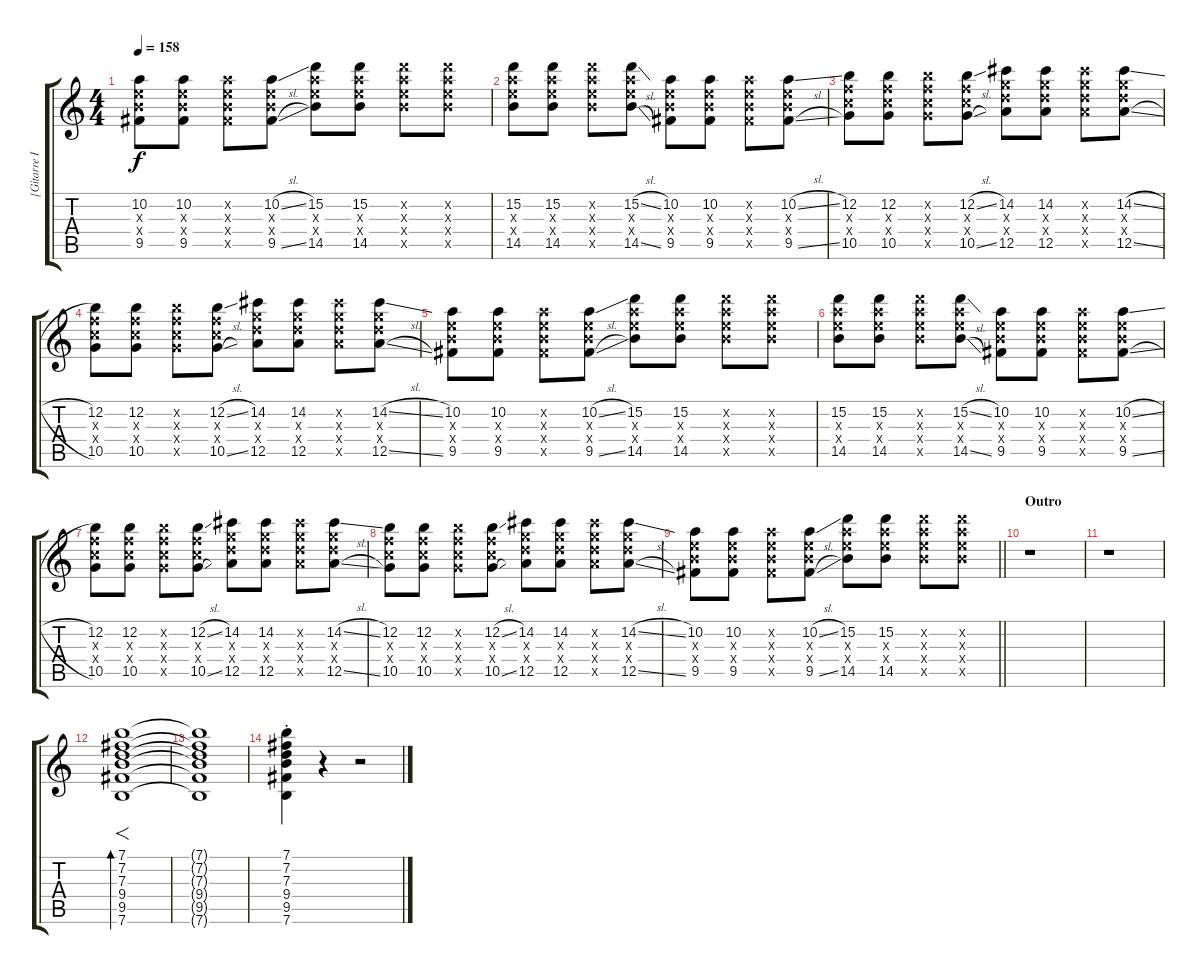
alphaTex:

\track ("[Gitarre II]" "[Gitarre I") {instrument overdrivenguitar}
\staff {score tabs}
\tuning (E4 B3 G3 D3 A2 E2) {hide}
\ts (4 4)
\tempo 158
\clef g2
\ks c
(10.2 9.3{x} 9.4{x} 9.5).8{dy f} (10.2 9.3{x} 9.4{x} 9.5).8 (10.2{x} 9.3{x} 9.4{x} 9.5{x}).8 (10.2{sl} 9.3{x} 9.4{x} 9.5{sl}).8 (15.2 14.3{x} 14.4{x} 14.5).8 (15.2 14.3{x} 14.4{x} 14.5).8 (15.2{x} 14.3{x} 14.4{x} 14.5{x}).8 (15.2{x} 14.3{x} 14.4{x} 14.5{x}).8 |
(15.2 14.3{x} 14.4{x} 14.5).8 (15.2 14.3{x} 14.4{x} 14.5).8 (15.2{x} 14.3{x} 14.4{x} 14.5{x}).8 (15.2{sl} 14.3{x} 14.4{x} 14.5{sl}).8 (10.2 9.3{x} 9.4{x} 9.5).8 (10.2 9.3{x} 9.4{x} 9.5).8 (10.2{x} 9.3{x} 9.4{x} 9.5{x}).8 (10.2{sl} 9.3{x} 9.4{x} 9.5{sl}).8 |
(12.2 10.3{x} 10.4{x} 10.5).8 (12.2 10.3{x} 10.4{x} 10.5).8 (12.2{x} 10.3{x} 10.4{x} 10.5{x}).8 (12.2{sl} 10.3{x} 10.4{x} 10.5{sl}).8 (14.2 12.3{x} 12.4{x} 12.5).8 (14.2 12.3{x} 12.4{x} 12.5).8 (14.2{x} 12.3{x} 12.4{x} 12.5{x}).8 (14.2{sl} 12.3{x} 12.4{x} 12.5{sl}).8 |
(12.2 10.3{x} 10.4{x} 10.5).8 (12.2 10.3{x} 10.4{x} 10.5).8 (12.2{x} 10.3{x} 10.4{x} 10.5{x}).8 (12.2{sl} 10.3{x} 10.4{x} 10.5{sl}).8 (14.2 12.3{x} 12.4{x} 12.5).8 (14.2 12.3{x} 12.4{x} 12.5).8 (14.2{x} 12.3{x} 12.4{x} 12.5{x}).8 (14.2{sl} 12.3{x} 12.4{x} 12.5{sl}).8 |
(10.2 9.3{x} 9.4{x} 9.5).8 (10.2 9.3{x} 9.4{x} 9.5).8 (10.2{x} 9.3{x} 9.4{x} 9.5{x}).8 (10.2{sl} 9.3{x} 9.4{x} 9.5{sl}).8 (15.2 14.3{x} 14.4{x} 14.5).8 (15.2 14.3{x} 14.4{x} 14.5).8 (15.2{x} 14.3{x} 14.4{x} 14.5{x}).8 (15.2{x} 14.3{x} 14.4{x} 14.5{x}).8 |
(15.2 14.3{x} 14.4{x} 14.5).8 (15.2 14.3{x} 14.4{x} 14.5).8 (15.2{x} 14.3{x} 14.4{x} 14.5{x}).8 (15.2{sl} 14.3{x} 14.4{x} 14.5{sl}).8 (10.2 9.3{x} 9.4{x} 9.5).8 (10.2 9.3{x} 9.4{x} 9.5).8 (10.2{x} 9.3{x} 9.4{x} 9.5{x}).8 (10.2{sl} 9.3{x} 9.4{x} 9.5{sl}).8 |
(12.2 10.3{x} 10.4{x} 10.5).8 (12.2 10.3{x} 10.4{x} 10.5).8 (12.2{x} 10.3{x} 10.4{x} 10.5{x}).8 (12.2{sl} 10.3{x} 10.4{x} 10.5{sl}).8 (14.2 12.3{x} 12.4{x} 12.5).8 (14.2 12.3{x} 12.4{x} 12.5).8 (14.2{x} 12.3{x} 12.4{x} 12.5{x}).8 (14.2{sl} 12.3{x} 12.4{x} 12.5{sl}).8 |
(12.2 10.3{x} 10.4{x} 10.5).8 (12.2 10.3{x} 10.4{x} 10.5).8 (12.2{x} 10.3{x} 10.4{x} 10.5{x}).8 (12.2{sl} 10.3{x} 10.4{x} 10.5{sl}).8 (14.2 12.3{x} 12.4{x} 12.5).8 (14.2 12.3{x} 12.4{x} 12.5).8 (14.2{x} 12.3{x} 12.4{x} 12.5{x}).8 (14.2{sl} 12.3{x} 12.4{x} 12.5{sl}).8 |
\barLineRight lightlight
(10.2 9.3{x} 9.4{x} 9.5).8 (10.2 9.3{x} 9.4{x} 9.5).8 (10.2{x} 9.3{x} 9.4{x} 9.5{x}).8 (10.2{sl} 9.3{x} 9.4{x} 9.5{sl}).8 (15.2 14.3{x} 14.4{x} 14.5).8 (15.2 14.3{x} 14.4{x} 14.5).8 (15.2{x} 14.3{x} 14.4{x} 14.5{x}).8 (15.2{x} 14.3{x} 14.4{x} 14.5{x}).8 |
\section ("" "Outro")
r.1 |
r.1 |
(7.1 7.2 7.3 9.4 9.5 7.6).1{f bd 480 volume 16} |
(7.1{t} 7.2{t} 7.3{t} 9.4{t} 9.5{t} 7.6{t}).1 |
(7.1{st} 7.2{st} 7.3{st} 9.4{st} 9.5{st} 7.6{st}).4 r.4 r.2
